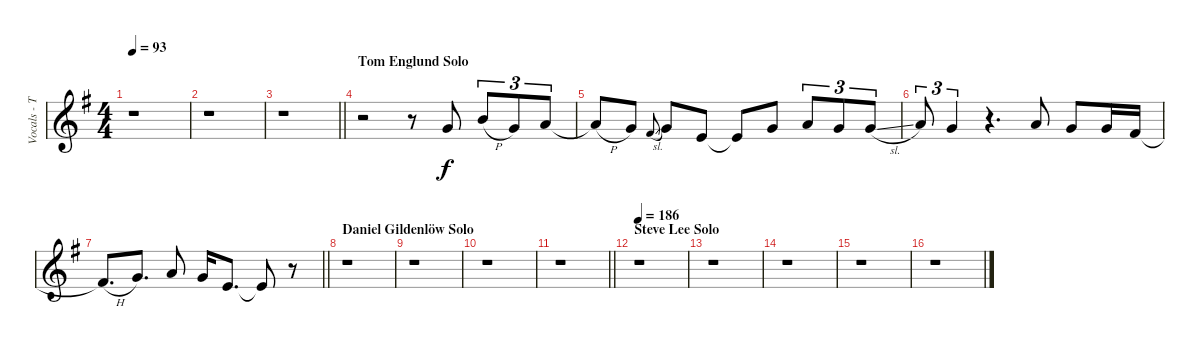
\track ("Vocals - Tom Englund" "Vocals - T") {instrument frenchhorn}
\staff {score}
\tuning (E4 B3 G3 D3 A2 E2) {hide}
\ts (4 4)
\tempo 93
\clef g2
\ks eminor
r.1{dy f} |
r.1 |
\barLineRight lightlight
r.1 |
\section ("" "Tom Englund Solo")
r.2 r.8{instrument frenchhorn} 3.1.8 7.1{h}.8{tu (3 2)} 3.1.8{tu (3 2)} 5.1.8{tu (3 2)} |
5.1{h t}.8 3.1.8 7.2{sl}.8{gr onbeat} 8.2.8 5.2.8 5.2{t}.8 3.1.8 5.1.8{tu (3 2)} 3.1.8{tu (3 2)} 3.1{sl}.8{tu (3 2)} |
5.1.8{tu (3 2)} 3.1.4{tu (3 2)} r.4{d} 5.1.8 3.1.8 3.1.16 2.1.16 |
\barLineRight lightlight
2.1{h t}.8{d} 3.1.8{d} 5.1.8 3.1.16 0.1.8{d} 0.1{t}.8 r.8 |
\section ("" "Daniel Gildenlöw Solo")
r.1 |
r.1 |
r.1 |
\barLineRight lightlight
r.1 |
\section ("" "Steve Lee Solo")
\tempo 186
r.1 |
r.1 |
r.1 |
r.1 |
r.1
